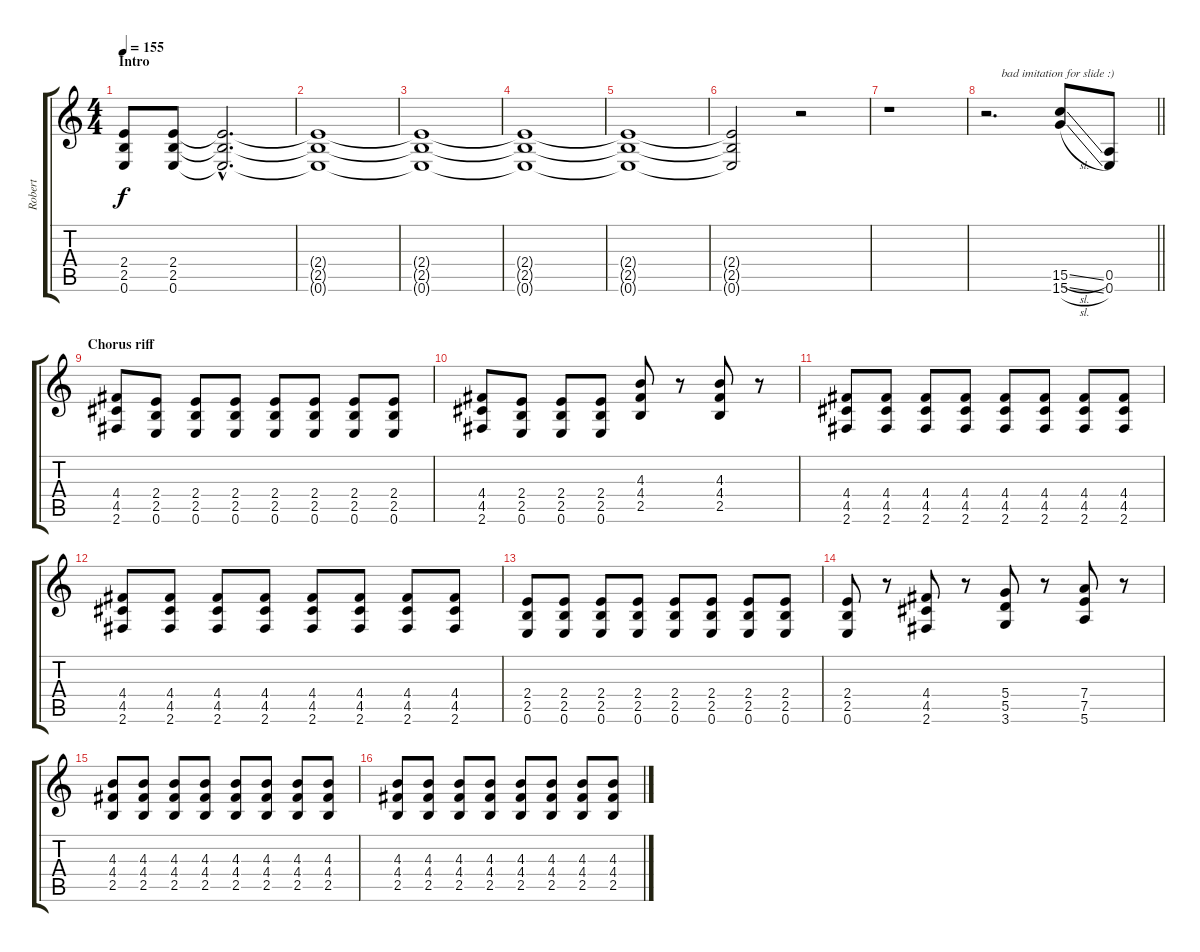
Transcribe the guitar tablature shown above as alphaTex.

\track ("Robert" "Robert") {instrument distortionguitar}
\staff {score tabs}
\tuning (E4 B3 G3 D3 A2 E2) {hide}
\ts (4 4)
\section ("" "Intro")
\tempo 155
\clef g2
\ks c
(2.4 2.5 0.6).8{dy f instrument distortionguitar} (2.4 2.5 0.6).8 (2.4{hac t} 2.5{hac t} 0.6{hac t}).2{d} |
(2.4{t} 2.5{t} 0.6{t}).1 |
(2.4{t} 2.5{t} 0.6{t}).1 |
(2.4{t} 2.5{t} 0.6{t}).1 |
(2.4{t} 2.5{t} 0.6{t}).1{volume 0} |
(2.4{t} 2.5{t} 0.6{t}).2 r.2 |
r.1 |
\barLineRight lightlight
r.2{d txt "     bad imitation for slide :)"} (15.5{sl} 15.6{sl}).8{volume 12} (0.5 0.6).8 |
\section ("" "Chorus riff")
(4.4 4.5 2.6).8{volume 10} (2.4 2.5 0.6).8 (2.4 2.5 0.6).8 (2.4 2.5 0.6).8 (2.4 2.5 0.6).8 (2.4 2.5 0.6).8 (2.4 2.5 0.6).8 (2.4 2.5 0.6).8 |
(4.4 4.5 2.6).8 (2.4 2.5 0.6).8 (2.4 2.5 0.6).8 (2.4 2.5 0.6).8 (4.3 4.4 2.5).8 r.8 (4.3 4.4 2.5).8 r.8 |
(4.4 4.5 2.6).8 (4.4 4.5 2.6).8 (4.4 4.5 2.6).8 (4.4 4.5 2.6).8 (4.4 4.5 2.6).8 (4.4 4.5 2.6).8 (4.4 4.5 2.6).8 (4.4 4.5 2.6).8 |
(4.4 4.5 2.6).8 (4.4 4.5 2.6).8 (4.4 4.5 2.6).8 (4.4 4.5 2.6).8 (4.4 4.5 2.6).8 (4.4 4.5 2.6).8 (4.4 4.5 2.6).8 (4.4 4.5 2.6).8 |
(2.4 2.5 0.6).8 (2.4 2.5 0.6).8 (2.4 2.5 0.6).8 (2.4 2.5 0.6).8 (2.4 2.5 0.6).8 (2.4 2.5 0.6).8 (2.4 2.5 0.6).8 (2.4 2.5 0.6).8 |
(2.4 2.5 0.6).8 r.8 (4.4 4.5 2.6).8 r.8 (5.4 5.5 3.6).8 r.8 (7.4 7.5 5.6).8 r.8 |
(4.3 4.4 2.5).8 (4.3 4.4 2.5).8 (4.3 4.4 2.5).8 (4.3 4.4 2.5).8 (4.3 4.4 2.5).8 (4.3 4.4 2.5).8 (4.3 4.4 2.5).8 (4.3 4.4 2.5).8 |
(4.3 4.4 2.5).8 (4.3 4.4 2.5).8 (4.3 4.4 2.5).8 (4.3 4.4 2.5).8 (4.3 4.4 2.5).8 (4.3 4.4 2.5).8 (4.3 4.4 2.5).8 (4.3 4.4 2.5).8
